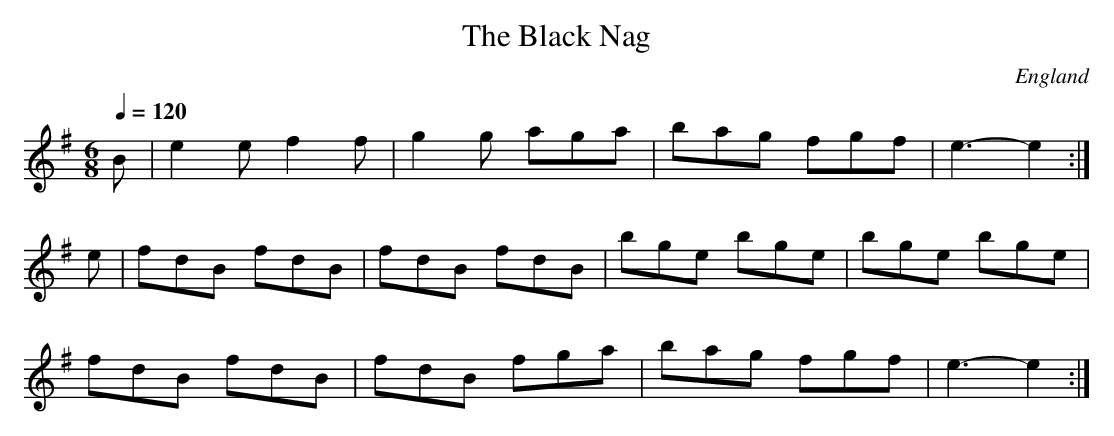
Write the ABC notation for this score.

X:1
T:Black Nag, The
O:England
M:6/8
L:1/8
Q:1/4=120
K:Em
B | e2e f2f | g2g aga | bag fgf | e3-e2 :|
e | fdB fdB | fdB fdB | bge bge | bge bge |
fdB fdB | fdB fga | bag fgf | e3-e2 :|
